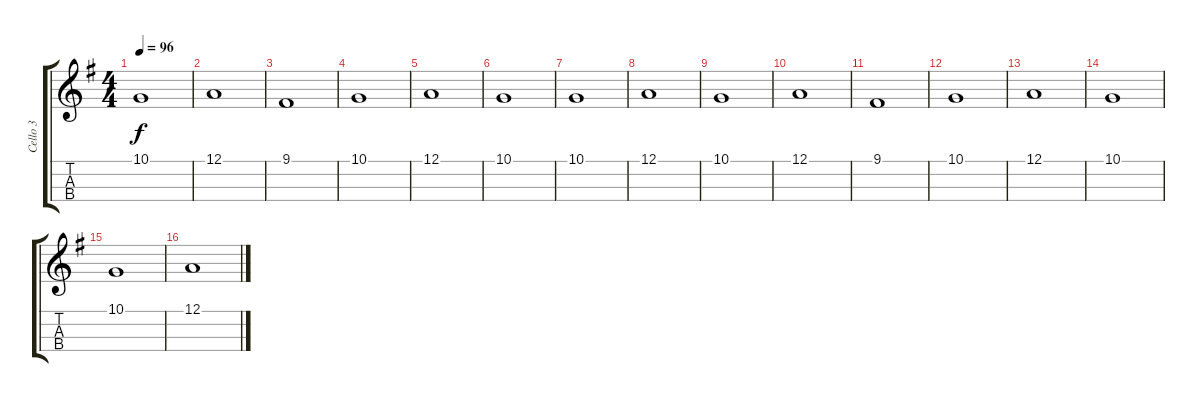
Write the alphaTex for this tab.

\track ("Cello 3" "Cello 3") {instrument cello}
\staff {score tabs}
\tuning (A3 D3 G2 C2) {hide}
\ts (4 4)
\tempo 96
\clef g2
\ks g
10.1.1{dy f} |
12.1.1 |
9.1.1 |
10.1.1 |
12.1.1 |
10.1.1 |
10.1.1 |
12.1.1 |
10.1.1 |
12.1.1 |
9.1.1 |
10.1.1 |
12.1.1 |
10.1.1 |
10.1.1 |
12.1.1
